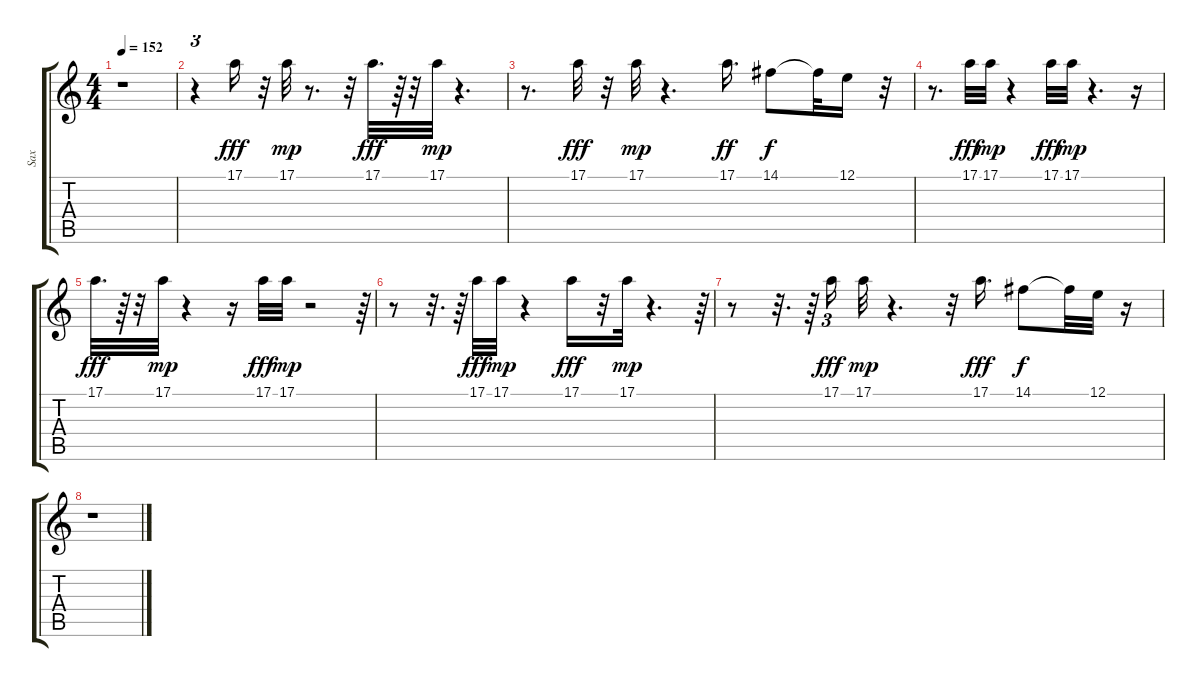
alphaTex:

\track ("Sax" "Sax") {instrument altosax}
\staff {score tabs}
\tuning (E4 B3 G3 D3 A2 E2) {hide}
\ts (4 4)
\tempo 152
\clef g2
\ks c
r.1{dy mp} |
r.4{tu (3 2)} 17.1.16{dy fff} r.32 17.1.32{dy mp} r.8{d} r.32 17.1.32{d dy fff} r.64 r.32 17.1.32{dy mp} r.4{d} |
r.8{d} 17.1.32{dy fff} r.32 17.1.32{dy mp} r.4{d} 17.1.16{d dy ff} 14.1.8{dy f} 14.1{t}.32 12.1.16 r.32 |
r.8{d} 17.1.32{dy fff} 17.1.32{dy mp} r.4 17.1.32{dy fff} 17.1.32{dy mp} r.4{d} r.16 |
17.1.32{d dy fff} r.64 r.32 17.1.32{dy mp} r.4 r.16 17.1.32{dy fff} 17.1.32{dy mp} r.2 r.64{tu (3 2)} |
r.8 r.32{d} r.64 17.1.32{dy fff} 17.1.32{dy mp} r.4 17.1.16{dy fff} r.32 17.1.32{dy mp} r.4{d} r.64{tu (3 2)} |
r.8 r.32{d} r.64 17.1.16{tu (3 2) dy fff} 17.1.32{dy mp} r.4{d} r.32 17.1.16{d dy fff} 14.1.8{dy f} 14.1{t}.32 12.1.32 r.16 |
r.1
